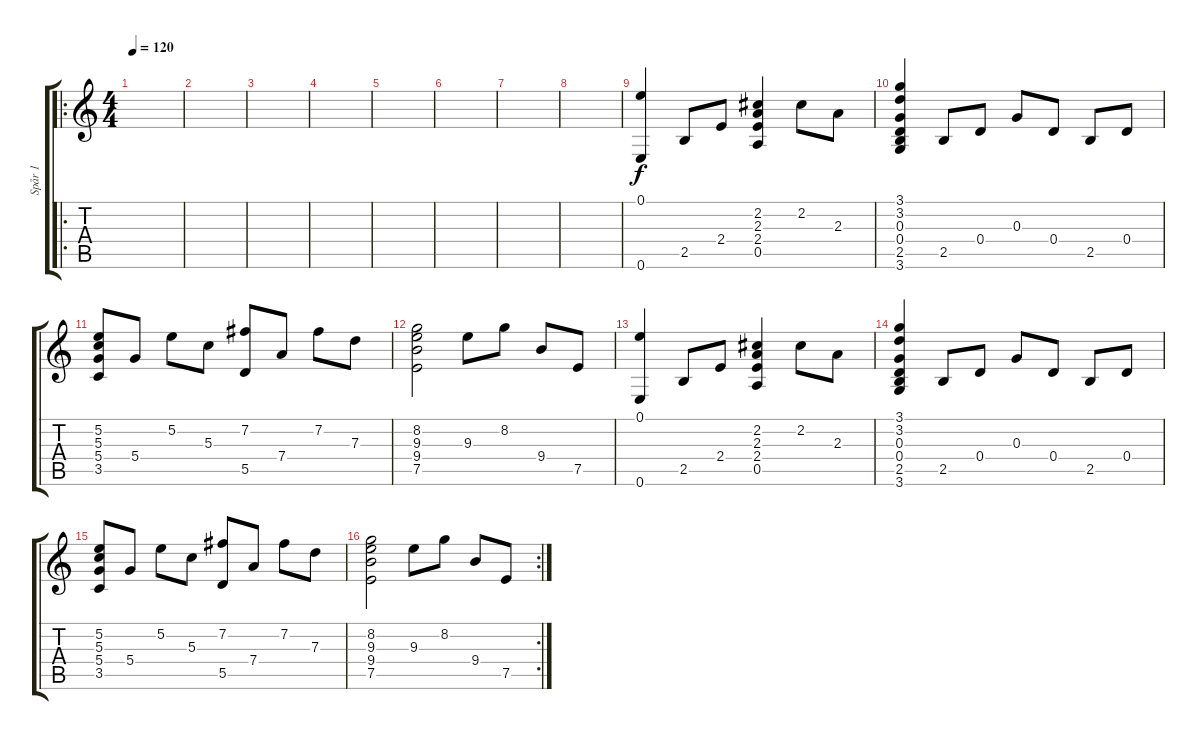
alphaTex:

\track ("Spår 1" "Spår 1") {instrument overdrivenguitar}
\staff {score tabs}
\tuning (E4 B3 G3 D3 A2 E2) {hide}
\ro
\ts (4 4)
\tempo 120
\clef g2
\ks c
|
|
|
|
|
|
|
|
(0.1 0.6).4 2.5.8 2.4.8 (2.2 2.3 2.4 0.5).4 2.2.8 2.3.8 |
(3.1 3.2 0.3 0.4 2.5 3.6).4 2.5.8 0.4.8 0.3.8 0.4.8 2.5.8 0.4.8 |
(5.2 5.3 5.4 3.5).8 5.4.8 5.2.8 5.3.8 (7.2 5.5).8 7.4.8 7.2.8 7.3.8 |
(8.2 9.3 9.4 7.5).2 9.3.8 8.2.8 9.4.8 7.5.8 |
(0.1 0.6).4 2.5.8 2.4.8 (2.2 2.3 2.4 0.5).4 2.2.8 2.3.8 |
(3.1 3.2 0.3 0.4 2.5 3.6).4 2.5.8 0.4.8 0.3.8 0.4.8 2.5.8 0.4.8 |
(5.2 5.3 5.4 3.5).8 5.4.8 5.2.8 5.3.8 (7.2 5.5).8 7.4.8 7.2.8 7.3.8 |
\rc 2
(8.2 9.3 9.4 7.5).2 9.3.8 8.2.8 9.4.8 7.5.8
